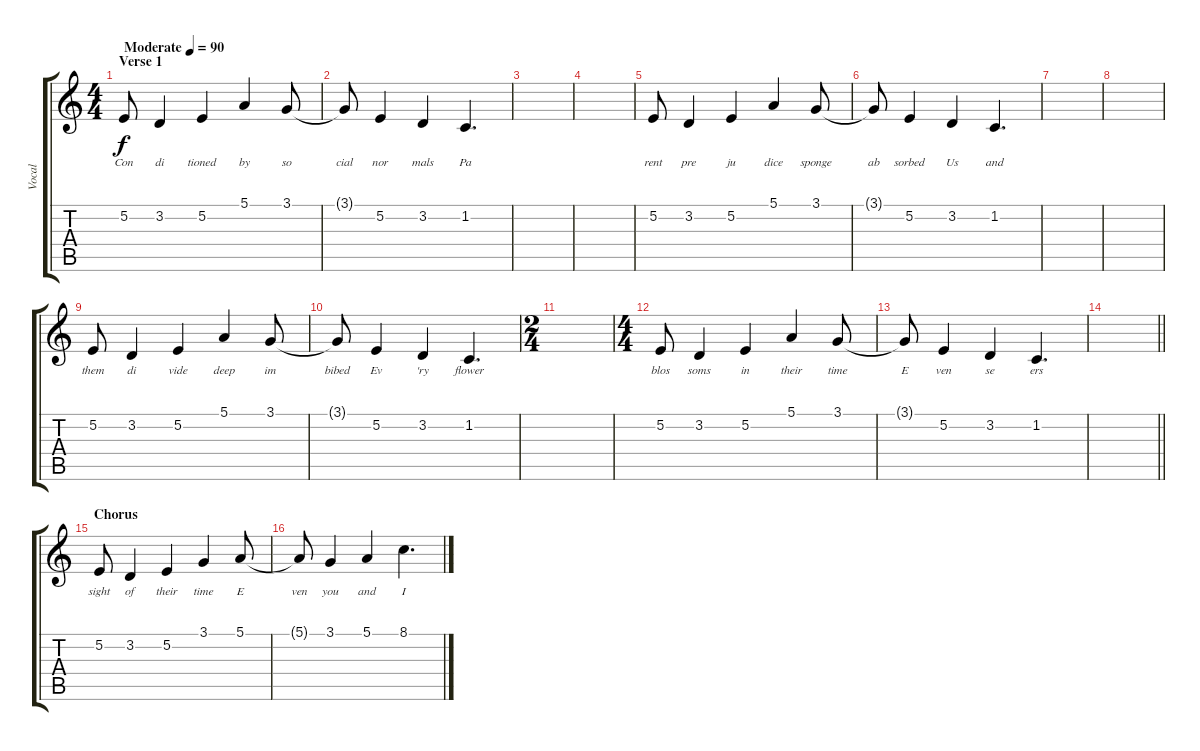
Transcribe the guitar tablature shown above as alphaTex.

\track ("Vocal" "Vocal") {instrument acousticgrandpiano}
\staff {score tabs}
\tuning (E4 B3 G3 D3 A2 E2) {hide}
\ts (4 4)
\section ("" "Verse 1")
\tempo (90 "Moderate")
\clef g2
\ks c
5.2.8{lyrics (0 "Con") lyrics (1 "") lyrics (2 "") lyrics (3 "") lyrics (4 "") dy f instrument acousticgrandpiano} 3.2.4{lyrics (0 "di") lyrics (1 "") lyrics (2 "") lyrics (3 "") lyrics (4 "")} 5.2.4{lyrics (0 "tioned") lyrics (1 "") lyrics (2 "") lyrics (3 "") lyrics (4 "")} 5.1.4{lyrics (0 "by") lyrics (1 "") lyrics (2 "") lyrics (3 "") lyrics (4 "")} 3.1.8{lyrics (0 "so") lyrics (1 "") lyrics (2 "") lyrics (3 "") lyrics (4 "")} |
3.1{t}.8{lyrics (0 "cial") lyrics (1 "") lyrics (2 "") lyrics (3 "") lyrics (4 "")} 5.2.4{lyrics (0 "nor") lyrics (1 "") lyrics (2 "") lyrics (3 "") lyrics (4 "")} 3.2.4{lyrics (0 "mals") lyrics (1 "") lyrics (2 "") lyrics (3 "") lyrics (4 "")} 1.2.4{d lyrics (0 "Pa") lyrics (1 "") lyrics (2 "") lyrics (3 "") lyrics (4 "")} |
|
|
5.2.8{lyrics (0 "rent") lyrics (1 "") lyrics (2 "") lyrics (3 "") lyrics (4 "")} 3.2.4{lyrics (0 "pre") lyrics (1 "") lyrics (2 "") lyrics (3 "") lyrics (4 "")} 5.2.4{lyrics (0 "ju") lyrics (1 "") lyrics (2 "") lyrics (3 "") lyrics (4 "")} 5.1.4{lyrics (0 "dice") lyrics (1 "") lyrics (2 "") lyrics (3 "") lyrics (4 "")} 3.1.8{lyrics (0 "sponge") lyrics (1 "") lyrics (2 "") lyrics (3 "") lyrics (4 "")} |
3.1{t}.8{lyrics (0 "ab") lyrics (1 "") lyrics (2 "") lyrics (3 "") lyrics (4 "")} 5.2.4{lyrics (0 "sorbed") lyrics (1 "") lyrics (2 "") lyrics (3 "") lyrics (4 "")} 3.2.4{lyrics (0 "Us") lyrics (1 "") lyrics (2 "") lyrics (3 "") lyrics (4 "")} 1.2.4{d lyrics (0 "and") lyrics (1 "") lyrics (2 "") lyrics (3 "") lyrics (4 "")} |
|
|
5.2.8{lyrics (0 "them") lyrics (1 "") lyrics (2 "") lyrics (3 "") lyrics (4 "")} 3.2.4{lyrics (0 "di") lyrics (1 "") lyrics (2 "") lyrics (3 "") lyrics (4 "")} 5.2.4{lyrics (0 "vide") lyrics (1 "") lyrics (2 "") lyrics (3 "") lyrics (4 "")} 5.1.4{lyrics (0 "deep") lyrics (1 "") lyrics (2 "") lyrics (3 "") lyrics (4 "")} 3.1.8{lyrics (0 "im") lyrics (1 "") lyrics (2 "") lyrics (3 "") lyrics (4 "")} |
3.1{t}.8{lyrics (0 "bibed") lyrics (1 "") lyrics (2 "") lyrics (3 "") lyrics (4 "")} 5.2.4{lyrics (0 "Ev") lyrics (1 "") lyrics (2 "") lyrics (3 "") lyrics (4 "")} 3.2.4{lyrics (0 "'ry") lyrics (1 "") lyrics (2 "") lyrics (3 "") lyrics (4 "")} 1.2.4{d lyrics (0 "flower") lyrics (1 "") lyrics (2 "") lyrics (3 "") lyrics (4 "")} |
\ts (2 4)
|
\ts (4 4)
5.2.8{lyrics (0 "blos") lyrics (1 "") lyrics (2 "") lyrics (3 "") lyrics (4 "")} 3.2.4{lyrics (0 "soms") lyrics (1 "") lyrics (2 "") lyrics (3 "") lyrics (4 "")} 5.2.4{lyrics (0 "in") lyrics (1 "") lyrics (2 "") lyrics (3 "") lyrics (4 "")} 5.1.4{lyrics (0 "their") lyrics (1 "") lyrics (2 "") lyrics (3 "") lyrics (4 "")} 3.1.8{lyrics (0 "time") lyrics (1 "") lyrics (2 "") lyrics (3 "") lyrics (4 "")} |
3.1{t}.8{lyrics (0 "E") lyrics (1 "") lyrics (2 "") lyrics (3 "") lyrics (4 "")} 5.2.4{lyrics (0 "ven") lyrics (1 "") lyrics (2 "") lyrics (3 "") lyrics (4 "")} 3.2.4{lyrics (0 "se") lyrics (1 "") lyrics (2 "") lyrics (3 "") lyrics (4 "")} 1.2.4{d lyrics (0 "ers") lyrics (1 "") lyrics (2 "") lyrics (3 "") lyrics (4 "")} |
\barLineRight lightlight
|
\section ("" "Chorus")
5.2.8{lyrics (0 "sight") lyrics (1 "") lyrics (2 "") lyrics (3 "") lyrics (4 "")} 3.2.4{lyrics (0 "of") lyrics (1 "") lyrics (2 "") lyrics (3 "") lyrics (4 "")} 5.2.4{lyrics (0 "their") lyrics (1 "") lyrics (2 "") lyrics (3 "") lyrics (4 "")} 3.1.4{lyrics (0 "time") lyrics (1 "") lyrics (2 "") lyrics (3 "") lyrics (4 "")} 5.1.8{lyrics (0 "E") lyrics (1 "") lyrics (2 "") lyrics (3 "") lyrics (4 "")} |
5.1{t}.8{lyrics (0 "ven") lyrics (1 "") lyrics (2 "") lyrics (3 "") lyrics (4 "")} 3.1.4{lyrics (0 "you") lyrics (1 "") lyrics (2 "") lyrics (3 "") lyrics (4 "")} 5.1.4{lyrics (0 "and") lyrics (1 "") lyrics (2 "") lyrics (3 "") lyrics (4 "")} 8.1.4{d lyrics (0 "I") lyrics (1 "") lyrics (2 "") lyrics (3 "") lyrics (4 "")}
